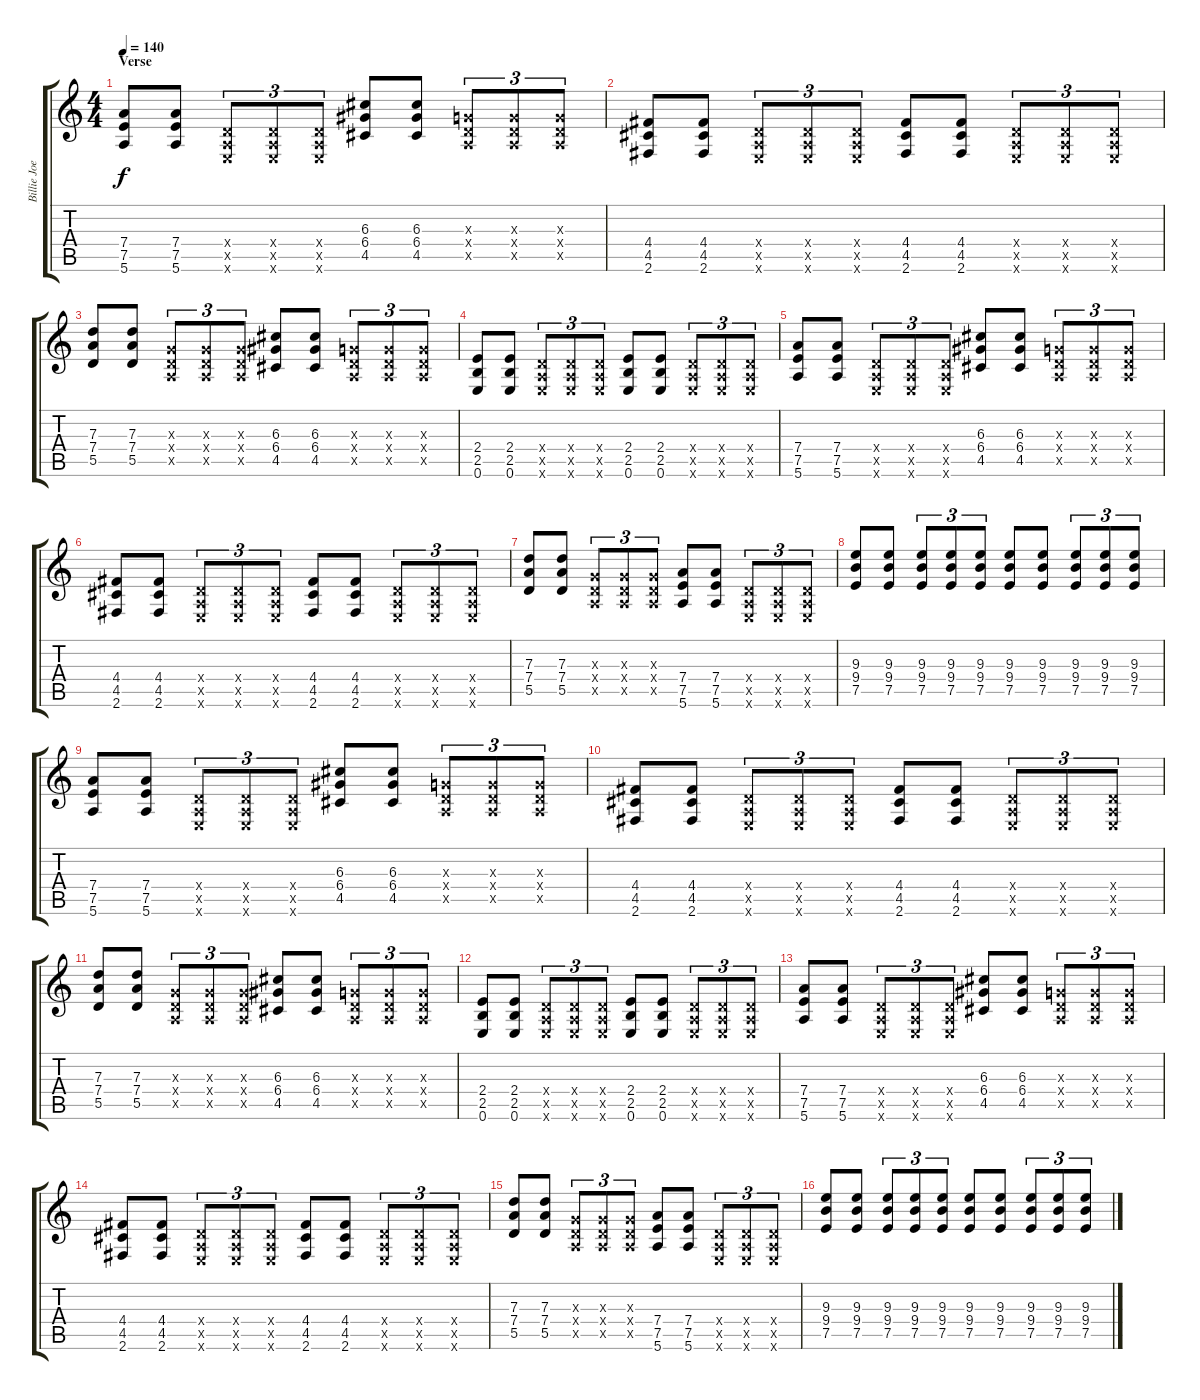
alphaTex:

\track ("Billie Joe" "Billie Joe") {instrument distortionguitar}
\staff {score tabs}
\tuning (E4 B3 G3 D3 A2 E2) {hide}
\ts (4 4)
\section ("" "Verse")
\tempo 140
\clef g2
\ks c
(7.4 7.5 5.6).8{dy f} (7.4 7.5 5.6).8 (0.4{x} 0.5{x} 0.6{x}).8{tu (3 2)} (0.4{x} 0.5{x} 0.6{x}).8{tu (3 2)} (0.4{x} 0.5{x} 0.6{x}).8{tu (3 2)} (6.3 6.4 4.5).8 (6.3 6.4 4.5).8 (0.3{x} 0.4{x} 0.5{x}).8{tu (3 2)} (0.3{x} 0.4{x} 0.5{x}).8{tu (3 2)} (0.3{x} 0.4{x} 0.5{x}).8{tu (3 2)} |
(4.4 4.5 2.6).8 (4.4 4.5 2.6).8 (0.4{x} 0.5{x} 0.6{x}).8{tu (3 2)} (0.4{x} 0.5{x} 0.6{x}).8{tu (3 2)} (0.4{x} 0.5{x} 0.6{x}).8{tu (3 2)} (4.4 4.5 2.6).8 (4.4 4.5 2.6).8 (0.4{x} 0.5{x} 0.6{x}).8{tu (3 2)} (0.4{x} 0.5{x} 0.6{x}).8{tu (3 2)} (0.4{x} 0.5{x} 0.6{x}).8{tu (3 2)} |
(7.3 7.4 5.5).8 (7.3 7.4 5.5).8 (0.3{x} 0.4{x} 0.5{x}).8{tu (3 2)} (0.3{x} 0.4{x} 0.5{x}).8{tu (3 2)} (0.3{x} 0.4{x} 0.5{x}).8{tu (3 2)} (6.3 6.4 4.5).8 (6.3 6.4 4.5).8 (0.3{x} 0.4{x} 0.5{x}).8{tu (3 2)} (0.3{x} 0.4{x} 0.5{x}).8{tu (3 2)} (0.3{x} 0.4{x} 0.5{x}).8{tu (3 2)} |
(2.4 2.5 0.6).8 (2.4 2.5 0.6).8 (0.4{x} 0.5{x} 0.6{x}).8{tu (3 2)} (0.4{x} 0.5{x} 0.6{x}).8{tu (3 2)} (0.4{x} 0.5{x} 0.6{x}).8{tu (3 2)} (2.4 2.5 0.6).8 (2.4 2.5 0.6).8 (0.4{x} 0.5{x} 0.6{x}).8{tu (3 2)} (0.4{x} 0.5{x} 0.6{x}).8{tu (3 2)} (0.4{x} 0.5{x} 0.6{x}).8{tu (3 2)} |
(7.4 7.5 5.6).8 (7.4 7.5 5.6).8 (0.4{x} 0.5{x} 0.6{x}).8{tu (3 2)} (0.4{x} 0.5{x} 0.6{x}).8{tu (3 2)} (0.4{x} 0.5{x} 0.6{x}).8{tu (3 2)} (6.3 6.4 4.5).8 (6.3 6.4 4.5).8 (0.3{x} 0.4{x} 0.5{x}).8{tu (3 2)} (0.3{x} 0.4{x} 0.5{x}).8{tu (3 2)} (0.3{x} 0.4{x} 0.5{x}).8{tu (3 2)} |
(4.4 4.5 2.6).8 (4.4 4.5 2.6).8 (0.4{x} 0.5{x} 0.6{x}).8{tu (3 2)} (0.4{x} 0.5{x} 0.6{x}).8{tu (3 2)} (0.4{x} 0.5{x} 0.6{x}).8{tu (3 2)} (4.4 4.5 2.6).8 (4.4 4.5 2.6).8 (0.4{x} 0.5{x} 0.6{x}).8{tu (3 2)} (0.4{x} 0.5{x} 0.6{x}).8{tu (3 2)} (0.4{x} 0.5{x} 0.6{x}).8{tu (3 2)} |
(7.3 7.4 5.5).8 (7.3 7.4 5.5).8 (0.3{x} 0.4{x} 0.5{x}).8{tu (3 2)} (0.3{x} 0.4{x} 0.5{x}).8{tu (3 2)} (0.3{x} 0.4{x} 0.5{x}).8{tu (3 2)} (7.4 7.5 5.6).8 (7.4 7.5 5.6).8 (0.4{x} 0.5{x} 0.6{x}).8{tu (3 2)} (0.4{x} 0.5{x} 0.6{x}).8{tu (3 2)} (0.4{x} 0.5{x} 0.6{x}).8{tu (3 2)} |
(9.3 9.4 7.5).8 (9.3 9.4 7.5).8 (9.3 9.4 7.5).8{tu (3 2)} (9.3 9.4 7.5).8{tu (3 2)} (9.3 9.4 7.5).8{tu (3 2)} (9.3 9.4 7.5).8 (9.3 9.4 7.5).8 (9.3 9.4 7.5).8{tu (3 2)} (9.3 9.4 7.5).8{tu (3 2)} (9.3 9.4 7.5).8{tu (3 2)} |
(7.4 7.5 5.6).8 (7.4 7.5 5.6).8 (0.4{x} 0.5{x} 0.6{x}).8{tu (3 2)} (0.4{x} 0.5{x} 0.6{x}).8{tu (3 2)} (0.4{x} 0.5{x} 0.6{x}).8{tu (3 2)} (6.3 6.4 4.5).8 (6.3 6.4 4.5).8 (0.3{x} 0.4{x} 0.5{x}).8{tu (3 2)} (0.3{x} 0.4{x} 0.5{x}).8{tu (3 2)} (0.3{x} 0.4{x} 0.5{x}).8{tu (3 2)} |
(4.4 4.5 2.6).8 (4.4 4.5 2.6).8 (0.4{x} 0.5{x} 0.6{x}).8{tu (3 2)} (0.4{x} 0.5{x} 0.6{x}).8{tu (3 2)} (0.4{x} 0.5{x} 0.6{x}).8{tu (3 2)} (4.4 4.5 2.6).8 (4.4 4.5 2.6).8 (0.4{x} 0.5{x} 0.6{x}).8{tu (3 2)} (0.4{x} 0.5{x} 0.6{x}).8{tu (3 2)} (0.4{x} 0.5{x} 0.6{x}).8{tu (3 2)} |
(7.3 7.4 5.5).8 (7.3 7.4 5.5).8 (0.3{x} 0.4{x} 0.5{x}).8{tu (3 2)} (0.3{x} 0.4{x} 0.5{x}).8{tu (3 2)} (0.3{x} 0.4{x} 0.5{x}).8{tu (3 2)} (6.3 6.4 4.5).8 (6.3 6.4 4.5).8 (0.3{x} 0.4{x} 0.5{x}).8{tu (3 2)} (0.3{x} 0.4{x} 0.5{x}).8{tu (3 2)} (0.3{x} 0.4{x} 0.5{x}).8{tu (3 2)} |
(2.4 2.5 0.6).8 (2.4 2.5 0.6).8 (0.4{x} 0.5{x} 0.6{x}).8{tu (3 2)} (0.4{x} 0.5{x} 0.6{x}).8{tu (3 2)} (0.4{x} 0.5{x} 0.6{x}).8{tu (3 2)} (2.4 2.5 0.6).8 (2.4 2.5 0.6).8 (0.4{x} 0.5{x} 0.6{x}).8{tu (3 2)} (0.4{x} 0.5{x} 0.6{x}).8{tu (3 2)} (0.4{x} 0.5{x} 0.6{x}).8{tu (3 2)} |
(7.4 7.5 5.6).8 (7.4 7.5 5.6).8 (0.4{x} 0.5{x} 0.6{x}).8{tu (3 2)} (0.4{x} 0.5{x} 0.6{x}).8{tu (3 2)} (0.4{x} 0.5{x} 0.6{x}).8{tu (3 2)} (6.3 6.4 4.5).8 (6.3 6.4 4.5).8 (0.3{x} 0.4{x} 0.5{x}).8{tu (3 2)} (0.3{x} 0.4{x} 0.5{x}).8{tu (3 2)} (0.3{x} 0.4{x} 0.5{x}).8{tu (3 2)} |
(4.4 4.5 2.6).8 (4.4 4.5 2.6).8 (0.4{x} 0.5{x} 0.6{x}).8{tu (3 2)} (0.4{x} 0.5{x} 0.6{x}).8{tu (3 2)} (0.4{x} 0.5{x} 0.6{x}).8{tu (3 2)} (4.4 4.5 2.6).8 (4.4 4.5 2.6).8 (0.4{x} 0.5{x} 0.6{x}).8{tu (3 2)} (0.4{x} 0.5{x} 0.6{x}).8{tu (3 2)} (0.4{x} 0.5{x} 0.6{x}).8{tu (3 2)} |
(7.3 7.4 5.5).8 (7.3 7.4 5.5).8 (0.3{x} 0.4{x} 0.5{x}).8{tu (3 2)} (0.3{x} 0.4{x} 0.5{x}).8{tu (3 2)} (0.3{x} 0.4{x} 0.5{x}).8{tu (3 2)} (7.4 7.5 5.6).8 (7.4 7.5 5.6).8 (0.4{x} 0.5{x} 0.6{x}).8{tu (3 2)} (0.4{x} 0.5{x} 0.6{x}).8{tu (3 2)} (0.4{x} 0.5{x} 0.6{x}).8{tu (3 2)} |
(9.3 9.4 7.5).8 (9.3 9.4 7.5).8 (9.3 9.4 7.5).8{tu (3 2)} (9.3 9.4 7.5).8{tu (3 2)} (9.3 9.4 7.5).8{tu (3 2)} (9.3 9.4 7.5).8 (9.3 9.4 7.5).8 (9.3 9.4 7.5).8{tu (3 2)} (9.3 9.4 7.5).8{tu (3 2)} (9.3 9.4 7.5).8{tu (3 2)}
